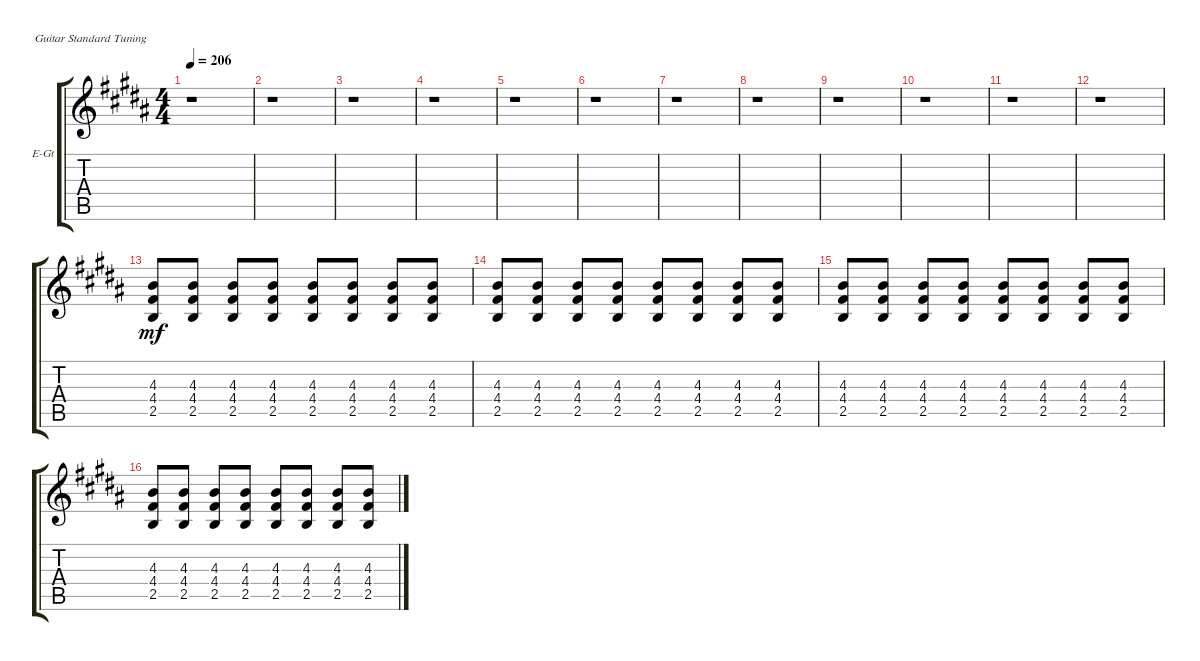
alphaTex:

\defaultSystemsLayout 4
\bracketExtendMode groupsimilarinstruments
\firstSystemTrackNameOrientation horizontal
\otherSystemsTrackNameOrientation horizontal
\track ("Guitar 3" "E-Gt") {instrument distortionguitar}
\staff {score tabs}
\tuning (E4 B3 G3 D3 A2 E2)
\ts (4 4)
\tempo 206
\clef g2
\ks b
r.1{dy mf} |
r.1 |
r.1 |
r.1 |
r.1 |
r.1 |
r.1 |
r.1 |
r.1 |
r.1 |
r.1 |
r.1 |
(2.5 4.4 4.3).8 (2.5 4.4 4.3).8 (2.5 4.4 4.3).8 (2.5 4.4 4.3).8 (2.5 4.4 4.3).8 (2.5 4.4 4.3).8 (2.5 4.4 4.3).8 (2.5 4.4 4.3).8 |
(2.5 4.4 4.3).8 (2.5 4.4 4.3).8 (2.5 4.4 4.3).8 (2.5 4.4 4.3).8 (2.5 4.4 4.3).8 (2.5 4.4 4.3).8 (2.5 4.4 4.3).8 (2.5 4.4 4.3).8 |
(2.5 4.4 4.3).8 (2.5 4.4 4.3).8 (2.5 4.4 4.3).8 (2.5 4.4 4.3).8 (2.5 4.4 4.3).8 (2.5 4.4 4.3).8 (2.5 4.4 4.3).8 (2.5 4.4 4.3).8 |
(2.5 4.4 4.3).8 (2.5 4.4 4.3).8 (2.5 4.4 4.3).8 (2.5 4.4 4.3).8 (2.5 4.4 4.3).8 (2.5 4.4 4.3).8 (2.5 4.4 4.3).8 (2.5 4.4 4.3).8
